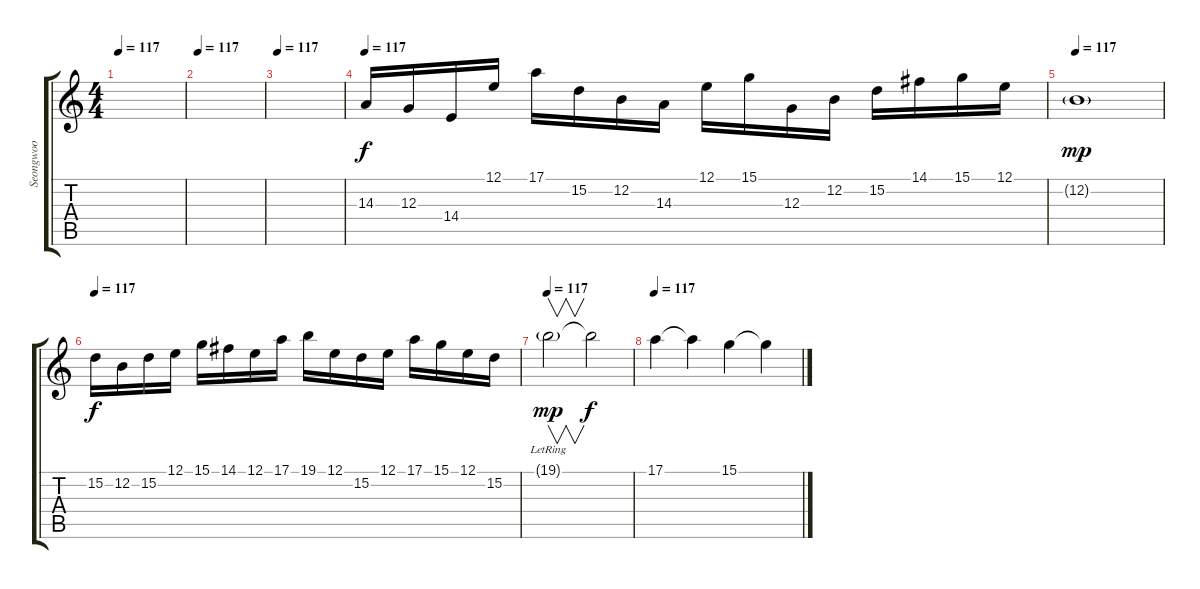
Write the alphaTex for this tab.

\track ("Seongwoo" "Seongwoo") {instrument flute}
\staff {score tabs}
\tuning (E4 B3 G3 D3 A2 E2) {hide}
\ts (4 4)
\tempo 117
\clef g2
\ks c
|
\tempo 117
|
\tempo 117
|
\tempo 117
14.3.16 12.3.16 14.4.16 12.1.16 17.1.16 15.2.16 12.2.16 14.3.16 12.1.16 15.1.16 12.3.16 12.2.16 15.2.16 14.1.16 15.1.16 12.1.16 |
\tempo 117
12.2{g}.1{dy mp} |
\tempo 117
15.2.16{dy f} 12.2.16 15.2.16 12.1.16 15.1.16 14.1.16 12.1.16 17.1.16 19.1.16 12.1.16 15.2.16 12.1.16 17.1.16 15.1.16 12.1.16 15.2.16 |
\tempo 117
19.1{g lr}.2{v dy mp} 19.1{t}.2{dy f} |
\tempo 117
17.1.4 17.1{t}.4 15.1.4 15.1{t}.4
